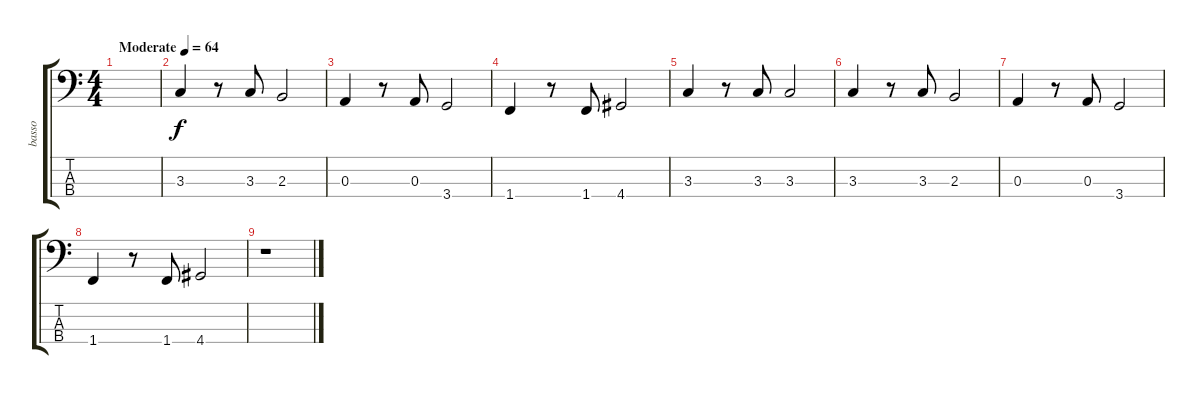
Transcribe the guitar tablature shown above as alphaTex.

\track ("basso" "basso") {instrument electricbasspick}
\staff {score tabs}
\tuning (G2 D2 A1 E1) {hide}
\ts (4 4)
\tempo (64 "Moderate")
\clef f4
\ks c
|
3.3.4 r.8 3.3.8 2.3.2 |
0.3.4 r.8 0.3.8 3.4.2 |
1.4.4 r.8 1.4.8 4.4.2 |
3.3.4 r.8 3.3.8 3.3.2 |
3.3.4 r.8 3.3.8 2.3.2 |
0.3.4 r.8 0.3.8 3.4.2 |
1.4.4 r.8 1.4.8 4.4.2 |
r.1
